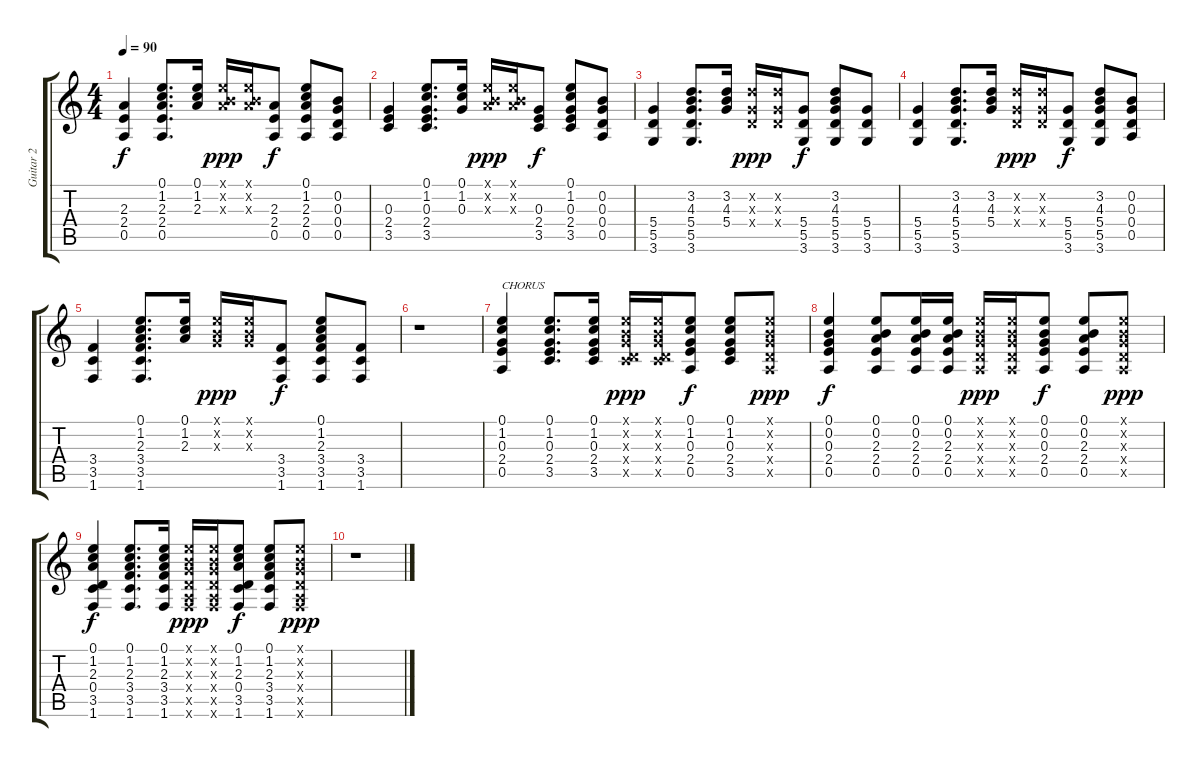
\track ("Guitar 2" "Guitar 2") {instrument acousticguitarnylon}
\staff {score tabs}
\tuning (E4 B3 G3 D3 A2 E2) {hide}
\ts (4 4)
\tempo 90
\clef g2
\ks c
(2.3 2.4 0.5).4{dy f} (0.1 1.2 2.3 2.4 0.5).8{d} (0.1 1.2 2.3).16 (0.1{x} 0.2{x} 2.3{x}).16{dy ppp} (0.1{x} 0.2{x} 2.3{x}).16 (2.3 2.4 0.5).8{dy f} (0.1 1.2 2.3 2.4 0.5).8 (0.2 0.3 0.4 0.5).8 |
(0.3 2.4 3.5).4 (0.1 1.2 0.3 2.4 3.5).8{d} (0.1 1.2 0.3).16 (0.1{x} 0.2{x} 2.3{x}).16{dy ppp} (0.1{x} 0.2{x} 2.3{x}).16 (0.3 2.4 3.5).8{dy f} (0.1 1.2 0.3 2.4 3.5).8 (0.2 0.3 0.4 0.5).8 |
(5.4 5.5 3.6).4 (3.2 4.3 5.4 5.5 3.6).8{d} (3.2 4.3 5.4).16 (3.2{x} 0.3{x} 0.4{x}).16{dy ppp} (3.2{x} 0.3{x} 0.4{x}).16 (5.4 5.5 3.6).8{dy f} (3.2 4.3 5.4 5.5 3.6).8 (5.4 5.5 3.6).8 |
(5.4 5.5 3.6).4 (3.2 4.3 5.4 5.5 3.6).8{d} (3.2 4.3 5.4).16 (3.2{x} 0.3{x} 0.4{x}).16{dy ppp} (3.2{x} 0.3{x} 0.4{x}).16 (5.4 5.5 3.6).8{dy f} (3.2 4.3 5.4 5.5 3.6).8 (0.2 0.3 0.4 0.5).8 |
(3.4 3.5 1.6).4 (0.1 1.2 2.3 3.4 3.5 1.6).8{d} (0.1 1.2 2.3).16 (0.1{x} 0.2{x} 0.3{x}).16{dy ppp} (0.1{x} 0.2{x} 0.3{x}).16 (3.4 3.5 1.6).8{dy f} (0.1 1.2 2.3 3.4 3.5 1.6).8 (3.4 3.5 1.6).8 |
r.1 |
(0.1 1.2 0.3 2.4 0.5).4{txt "CHORUS"} (0.1 1.2 0.3 2.4 3.5).8{d} (0.1 1.2 0.3 2.4 3.5).16 (0.1{x} 0.2{x} 0.3{x} 0.4{x} 3.5{x}).16{dy ppp} (0.1{x} 0.2{x} 0.3{x} 0.4{x} 3.5{x}).16 (0.1 1.2 0.3 2.4 0.5).8{dy f} (0.1 1.2 0.3 2.4 3.5).8 (0.1{x} 0.2{x} 0.3{x} 0.4{x} 0.5{x}).8{dy ppp} |
(0.1 0.2 0.3 2.4 0.5).4{dy f} (0.1 0.2 2.3 2.4 0.5).8 (0.1 0.2 2.3 2.4 0.5).16 (0.1 0.2 2.3 2.4 0.5).16 (0.1{x} 0.2{x} 0.3{x} 0.4{x} 0.5{x}).16{dy ppp} (0.1{x} 0.2{x} 0.3{x} 0.4{x} 0.5{x}).16 (0.1 0.2 0.3 2.4 0.5).8{dy f} (0.1 0.2 2.3 2.4 0.5).8 (0.1{x} 0.2{x} 0.3{x} 0.4{x} 0.5{x}).8{dy ppp} |
(0.1 1.2 2.3 0.4 3.5 1.6).4{dy f} (0.1 1.2 2.3 3.4 3.5 1.6).8{d} (0.1 1.2 2.3 3.4 3.5 1.6).16 (0.1{x} 0.2{x} 0.3{x} 0.4{x} 0.5{x} 1.6{x}).16{dy ppp} (0.1{x} 0.2{x} 0.3{x} 0.4{x} 0.5{x} 1.6{x}).16 (0.1 1.2 2.3 0.4 3.5 1.6).8{dy f} (0.1 1.2 2.3 3.4 3.5 1.6).8 (0.1{x} 0.2{x} 0.3{x} 0.4{x} 0.5{x} 1.6{x}).8{dy ppp} |
r.1
